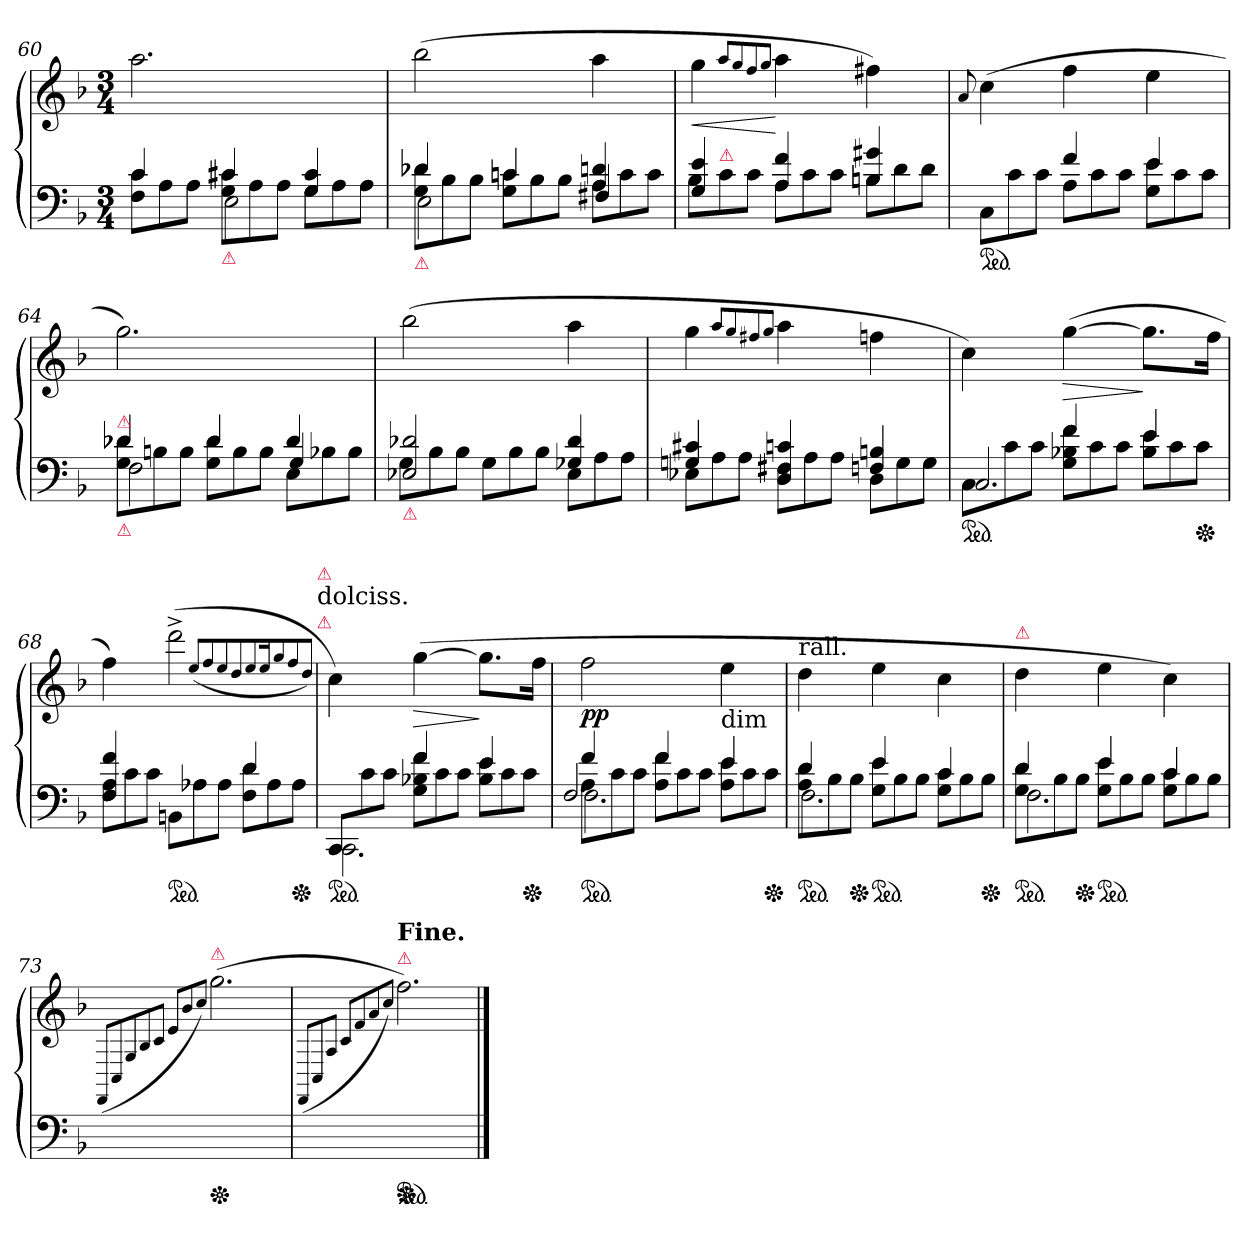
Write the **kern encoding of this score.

**kern	**kern	**dynam
*part1	*part1	*part1
*staff2	*staff1	*staff1/2
*clefF4	*clefG2	*
*k[b-]	*k[b-]	*
*M3/4	*M3/4	*
=60	=60	=60
*^	*	*
*	*Xtuplet	*	*
*	*^	*	*
4c	12F 12cL	4rAAAyy	2.aa	.
.	12A	.	.	.
.	12AJ	.	.	.
!LO:TX:b:color=crimson:t=⚠	!	!	!	!
4c#X	12G 12c#XL	2E\	.	.
.	12A	.	.	.
.	12AJ	.	.	.
4G 4c#	12GL	.	.	.
.	12A	.	.	.
.	12AJ	.	.	.
=61	=61	=61	=61	=61
!LO:TX:b:color=crimson:t=⚠	!	!	!	!
4d-X	12G 12d-XL	2E\	(2bb-	.
.	12B-	.	.	.
.	12B-J	.	.	.
4cn	12G 12cnL	.	.	.
.	12B-	.	.	.
.	12B-J	.	.	.
4A 4dn	12AL	4F#X/	4aa	.
.	12c	.	.	.
.	12cJ	.	.	.
*	*v	*v	*	*
=62	=62	=62	=62
4G 4e	12B-L	4gg	<
!	!LO:TX:a:color=crimson:t=⚠	!	!
.	12c	.	.
.	12cJ	.	.
.	.	8qaaL	.
.	.	8qgg	.
.	.	8qff	.
.	.	8qggJ	.
4A 4f	12AL	4aa	[
.	12c	.	.
.	12cJ	.	.
4Bn 4g#X	12BnL	4ff#X)	.
.	12d	.	.
.	12dJ	.	.
=63	=63	=63	=63
.	.	8qqa/	.
*ped	*	*	*
4rgyy	12CL	(4cc	.
.	12c	.	.
.	12cJ	.	.
4f	12AL	4ff	.
.	12c	.	.
.	12cJ	.	.
4e	12G 12eL	4ee	.
.	12c	.	.
.	12cJ	.	.
=64	=64	=64	=64
*	*^	*	*
!LO:TX:b:color=crimson:t=⚠	!	!	!	!
!LO:TX:a:color=crimson:t=⚠	!	!	!	!
4d-X	12G 12d-XL	2F\	2.gg)	.
.	12Bn	.	.	.
.	12BJ	.	.	.
4d-	12G 12d-L	.	.	.
.	12B	.	.	.
.	12BJ	.	.	.
4d-	12EL	4G/	.	.
.	12B-X	.	.	.
.	12B-J	.	.	.
*	*v	*v	*	*
=65	=65	=65	=65
!LO:TX:b:color=crimson:t=⚠	!	!	!
2E-X 2d-X	12G\L	(2bb-	.
.	12B-\	.	.
.	12B-\J	.	.
.	12G\L	.	.
.	12B-\	.	.
.	12B-\J	.	.
4G-X/ 4d-/	12E-\L	4aa	.
.	12A\	.	.
.	12A\J	.	.
=66	=66	=66	=66
4Gn 4c#X	12E-XL	4gg	.
.	12A	.	.
.	12AJ	.	.
.	.	8qaa/L	.
.	.	8qgg/	.
.	.	8qff#X/	.
.	.	8qgg/J	.
4D 4F#X 4cn	12D 12F#XL	4aa	.
.	12A	.	.
.	12AJ	.	.
4Fn 4Bn	12DL	4ffn	.
.	12G	.	.
.	12GJ	.	.
=67	=67	=67	=67
!	!LO:N:vis=2	!	!
*	*^	*	*
*ped	*	*	*	*
4rgyy	12C	2.C/	4cc)	.
.	12c	.	.	.
.	12cJ	.	.	.
4f/	12G 12B-X 12fL	.	([4gg	>
.	12c	.	.	.
.	12cJ	.	.	.
4e/	12B- 12eL	.	8.ggL]	]
.	12c	.	.	.
*Xped	*	*	*	*
.	12cJ	.	.	.
.	.	.	16ffJk	.
*	*v	*v	*	*
=68	=68	=68	=68
4F 4f	12F 12AL	4ff)	.
.	12c	.	.
.	12cJ	.	.
*ped	*	*	*
4rgyy	12BBnL	(>2ddd^<	.
.	12A-X	.	.
.	12A-J	.	.
4d	12F 12dL	.	.
.	12A-	.	.
*Xped	*	*	*
.	12A-J	.	.
*v	*v	*	*
.	(<8qee/L	.
.	8qff/	.
.	8qee/	.
.	8qdd/	.
.	8qee/	.
.	16qqee/K	.
.	8qgg/	.
.	8qff/	.
.	8qdd/J)	.
!	!LO:TX:a:color=crimson:t=⚠	!
!	!LO:TX:a:t=dolciss.	!
!	!LO:TX:a:color=crimson:t=⚠	!
=69	=69	=69
*^	*	*
!	!LO:N:vis=2	!	!
*	*^	*	*
*ped	*	*	*	*
4reyy	12CC/	2.CC\	4cc)	.
.	12c\	.	.	.
.	12c\J	.	.	.
4f/	12G 12B-X 12fL	.	([4gg	>
.	12c	.	.	.
.	12cJ	.	.	.
4e/	12B- 12eL	.	8.ggL]	]
.	12c	.	.	.
*Xped	*	*	*	*
.	12cJ	.	.	.
.	.	.	16ffJk	.
=70	=70	=70	=70	=70
*	*	*^	*	*
!LO:TX:a:color=crimson:t=⚠	!	!	!	!	!
*ped	*	*	*	*	*
4f	12AL	2.F\	2.F/	2ff	pp
.	12c	.	.	.	.
.	12cJ	.	.	.	.
4f	12A 12fL	.	.	.	.
.	12c	.	.	.	.
.	12cJ	.	.	.	.
!	!	!	!	!LO:TX:c:t=dim	!
4e	12A 12eL	.	.	4ee	.
.	12c	.	.	.	.
*Xped	*	*	*	*	*
.	12cJ	.	.	.	.
*	*	*v	*v	*	*
=71	=71	=71	=71	=71
!	!	!	!LO:TX:a:t=rall.	!
!LO:TX:a:color=crimson:t=⚠	!	!	!	!
*ped	*	*	*	*
4d	12A 12dL	2.F\	4dd	.
.	12B-	.	.	.
*Xped	*	*	*	*
.	12B-J	.	.	.
*ped	*	*	*	*
4e	12G 12eL	.	4ee	.
.	12B-	.	.	.
.	12B-J	.	.	.
4c	12G 12cL	.	4cc	.
.	12B-	.	.	.
*Xped	*	*	*	*
.	12B-J	.	.	.
=72	=72	=72	=72	=72
!	!	!	!LO:TX:a:color=crimson:t=⚠	!
!LO:TX:a:color=crimson:t=⚠	!	!	!	!
*ped	*	*	*	*
4d	12G 12dL	2.F\	4dd	.
.	12B-	.	.	.
*Xped	*	*	*	*
.	12B-J	.	.	.
*ped	*	*	*	*
4e	12G 12eL	.	4ee	.
.	12B-	.	.	.
.	12B-J	.	.	.
4c	12G 12cL	.	4cc)	.
.	12B-	.	.	.
.	12B-J	.	.	.
*v	*v	*v	*	*
=73	=73	=73
.	(8qFF\L	.
.	8qC/	.
.	8qG/	.
.	8qB-/	.
.	8qqc/J	.
.	8qe/L	.
.	8qb-/	.
.	8qcc/J)	.
!	!LO:TX:a:color=crimson:t=⚠	!
*Xped	*	*
2.ryy	(2.gg	.
=74	=74	=74
.	(>8qFF\L	.
.	8qC/	.
.	8qA/J	.
.	8qc/L	.
.	8qf/	.
.	8qa/	.
.	8qcc/J)	.
!	!LO:TX:a:color=crimson:t=⚠	!
!	!LO:TX:a:B:t=Fine.	!
*ped	*	*
*Xped	*	*
2.ryy	2.ff)	.
==	==	==
*-	*-	*-
